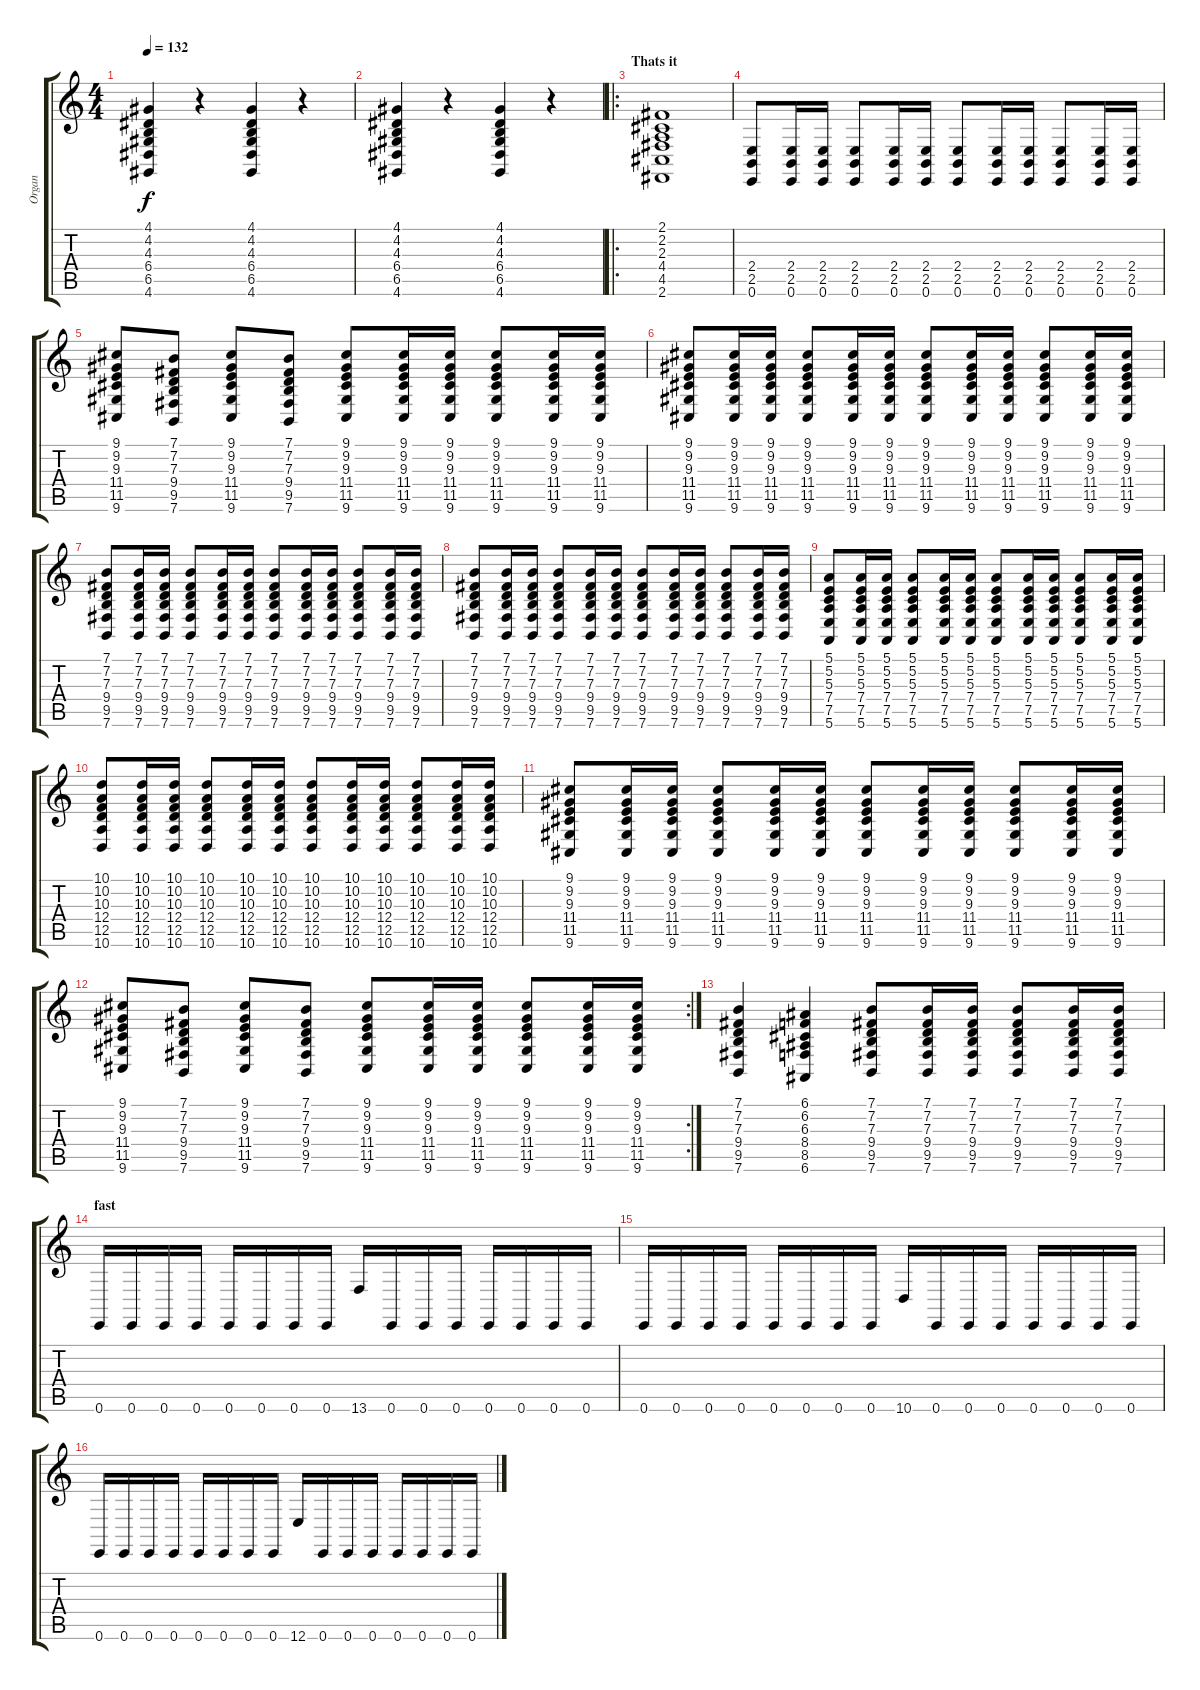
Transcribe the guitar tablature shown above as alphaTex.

\track ("Organ" "Organ") {instrument churchorgan}
\staff {score tabs}
\tuning (E4 B3 G3 D3 A2 E2) {hide}
\ts (4 4)
\tempo 132
\clef g2
\ks c
(4.1 4.2 4.3 6.4 6.5 4.6).4{dy f} r.4 (4.1 4.2 4.3 6.4 6.5 4.6).4 r.4 |
(4.1 4.2 4.3 6.4 6.5 4.6).4 r.4 (4.1 4.2 4.3 6.4 6.5 4.6).4 r.4 |
\ro
\section ("" "Thats it")
(2.1 2.2 2.3 4.4 4.5 2.6).1 |
(2.4 2.5 0.6).8 (2.4 2.5 0.6).16 (2.4 2.5 0.6).16 (2.4 2.5 0.6).8 (2.4 2.5 0.6).16 (2.4 2.5 0.6).16 (2.4 2.5 0.6).8 (2.4 2.5 0.6).16 (2.4 2.5 0.6).16 (2.4 2.5 0.6).8 (2.4 2.5 0.6).16 (2.4 2.5 0.6).16 |
(9.1 9.2 9.3 11.4 11.5 9.6).8 (7.1 7.2 7.3 9.4 9.5 7.6).8 (9.1 9.2 9.3 11.4 11.5 9.6).8 (7.1 7.2 7.3 9.4 9.5 7.6).8 (9.1 9.2 9.3 11.4 11.5 9.6).8 (9.1 9.2 9.3 11.4 11.5 9.6).16 (9.1 9.2 9.3 11.4 11.5 9.6).16 (9.1 9.2 9.3 11.4 11.5 9.6).8 (9.1 9.2 9.3 11.4 11.5 9.6).16 (9.1 9.2 9.3 11.4 11.5 9.6).16 |
(9.1 9.2 9.3 11.4 11.5 9.6).8 (9.1 9.2 9.3 11.4 11.5 9.6).16 (9.1 9.2 9.3 11.4 11.5 9.6).16 (9.1 9.2 9.3 11.4 11.5 9.6).8 (9.1 9.2 9.3 11.4 11.5 9.6).16 (9.1 9.2 9.3 11.4 11.5 9.6).16 (9.1 9.2 9.3 11.4 11.5 9.6).8 (9.1 9.2 9.3 11.4 11.5 9.6).16 (9.1 9.2 9.3 11.4 11.5 9.6).16 (9.1 9.2 9.3 11.4 11.5 9.6).8 (9.1 9.2 9.3 11.4 11.5 9.6).16 (9.1 9.2 9.3 11.4 11.5 9.6).16 |
(7.1 7.2 7.3 9.4 9.5 7.6).8 (7.1 7.2 7.3 9.4 9.5 7.6).16 (7.1 7.2 7.3 9.4 9.5 7.6).16 (7.1 7.2 7.3 9.4 9.5 7.6).8 (7.1 7.2 7.3 9.4 9.5 7.6).16 (7.1 7.2 7.3 9.4 9.5 7.6).16 (7.1 7.2 7.3 9.4 9.5 7.6).8 (7.1 7.2 7.3 9.4 9.5 7.6).16 (7.1 7.2 7.3 9.4 9.5 7.6).16 (7.1 7.2 7.3 9.4 9.5 7.6).8 (7.1 7.2 7.3 9.4 9.5 7.6).16 (7.1 7.2 7.3 9.4 9.5 7.6).16 |
(7.1 7.2 7.3 9.4 9.5 7.6).8 (7.1 7.2 7.3 9.4 9.5 7.6).16 (7.1 7.2 7.3 9.4 9.5 7.6).16 (7.1 7.2 7.3 9.4 9.5 7.6).8 (7.1 7.2 7.3 9.4 9.5 7.6).16 (7.1 7.2 7.3 9.4 9.5 7.6).16 (7.1 7.2 7.3 9.4 9.5 7.6).8 (7.1 7.2 7.3 9.4 9.5 7.6).16 (7.1 7.2 7.3 9.4 9.5 7.6).16 (7.1 7.2 7.3 9.4 9.5 7.6).8 (7.1 7.2 7.3 9.4 9.5 7.6).16 (7.1 7.2 7.3 9.4 9.5 7.6).16 |
(5.1 5.2 5.3 7.4 7.5 5.6).8 (5.1 5.2 5.3 7.4 7.5 5.6).16 (5.1 5.2 5.3 7.4 7.5 5.6).16 (5.1 5.2 5.3 7.4 7.5 5.6).8 (5.1 5.2 5.3 7.4 7.5 5.6).16 (5.1 5.2 5.3 7.4 7.5 5.6).16 (5.1 5.2 5.3 7.4 7.5 5.6).8 (5.1 5.2 5.3 7.4 7.5 5.6).16 (5.1 5.2 5.3 7.4 7.5 5.6).16 (5.1 5.2 5.3 7.4 7.5 5.6).8 (5.1 5.2 5.3 7.4 7.5 5.6).16 (5.1 5.2 5.3 7.4 7.5 5.6).16 |
(10.1 10.2 10.3 12.4 12.5 10.6).8 (10.1 10.2 10.3 12.4 12.5 10.6).16 (10.1 10.2 10.3 12.4 12.5 10.6).16 (10.1 10.2 10.3 12.4 12.5 10.6).8 (10.1 10.2 10.3 12.4 12.5 10.6).16 (10.1 10.2 10.3 12.4 12.5 10.6).16 (10.1 10.2 10.3 12.4 12.5 10.6).8 (10.1 10.2 10.3 12.4 12.5 10.6).16 (10.1 10.2 10.3 12.4 12.5 10.6).16 (10.1 10.2 10.3 12.4 12.5 10.6).8 (10.1 10.2 10.3 12.4 12.5 10.6).16 (10.1 10.2 10.3 12.4 12.5 10.6).16 |
(9.1 9.2 9.3 11.4 11.5 9.6).8 (9.1 9.2 9.3 11.4 11.5 9.6).16 (9.1 9.2 9.3 11.4 11.5 9.6).16 (9.1 9.2 9.3 11.4 11.5 9.6).8 (9.1 9.2 9.3 11.4 11.5 9.6).16 (9.1 9.2 9.3 11.4 11.5 9.6).16 (9.1 9.2 9.3 11.4 11.5 9.6).8 (9.1 9.2 9.3 11.4 11.5 9.6).16 (9.1 9.2 9.3 11.4 11.5 9.6).16 (9.1 9.2 9.3 11.4 11.5 9.6).8 (9.1 9.2 9.3 11.4 11.5 9.6).16 (9.1 9.2 9.3 11.4 11.5 9.6).16 |
\rc 2
(9.1 9.2 9.3 11.4 11.5 9.6).8 (7.1 7.2 7.3 9.4 9.5 7.6).8 (9.1 9.2 9.3 11.4 11.5 9.6).8 (7.1 7.2 7.3 9.4 9.5 7.6).8 (9.1 9.2 9.3 11.4 11.5 9.6).8 (9.1 9.2 9.3 11.4 11.5 9.6).16 (9.1 9.2 9.3 11.4 11.5 9.6).16 (9.1 9.2 9.3 11.4 11.5 9.6).8 (9.1 9.2 9.3 11.4 11.5 9.6).16 (9.1 9.2 9.3 11.4 11.5 9.6).16 |
(7.1 7.2 7.3 9.4 9.5 7.6).4 (6.1 6.2 6.3 8.4 8.5 6.6).4 (7.1 7.2 7.3 9.4 9.5 7.6).8 (7.1 7.2 7.3 9.4 9.5 7.6).16 (7.1 7.2 7.3 9.4 9.5 7.6).16 (7.1 7.2 7.3 9.4 9.5 7.6).8 (7.1 7.2 7.3 9.4 9.5 7.6).16 (7.1 7.2 7.3 9.4 9.5 7.6).16 |
\section ("" "fast")
0.6.16 0.6.16 0.6.16 0.6.16 0.6.16 0.6.16 0.6.16 0.6.16 13.6.16 0.6.16 0.6.16 0.6.16 0.6.16 0.6.16 0.6.16 0.6.16 |
0.6.16 0.6.16 0.6.16 0.6.16 0.6.16 0.6.16 0.6.16 0.6.16 10.6.16 0.6.16 0.6.16 0.6.16 0.6.16 0.6.16 0.6.16 0.6.16 |
0.6.16 0.6.16 0.6.16 0.6.16 0.6.16 0.6.16 0.6.16 0.6.16 12.6.16 0.6.16 0.6.16 0.6.16 0.6.16 0.6.16 0.6.16 0.6.16
